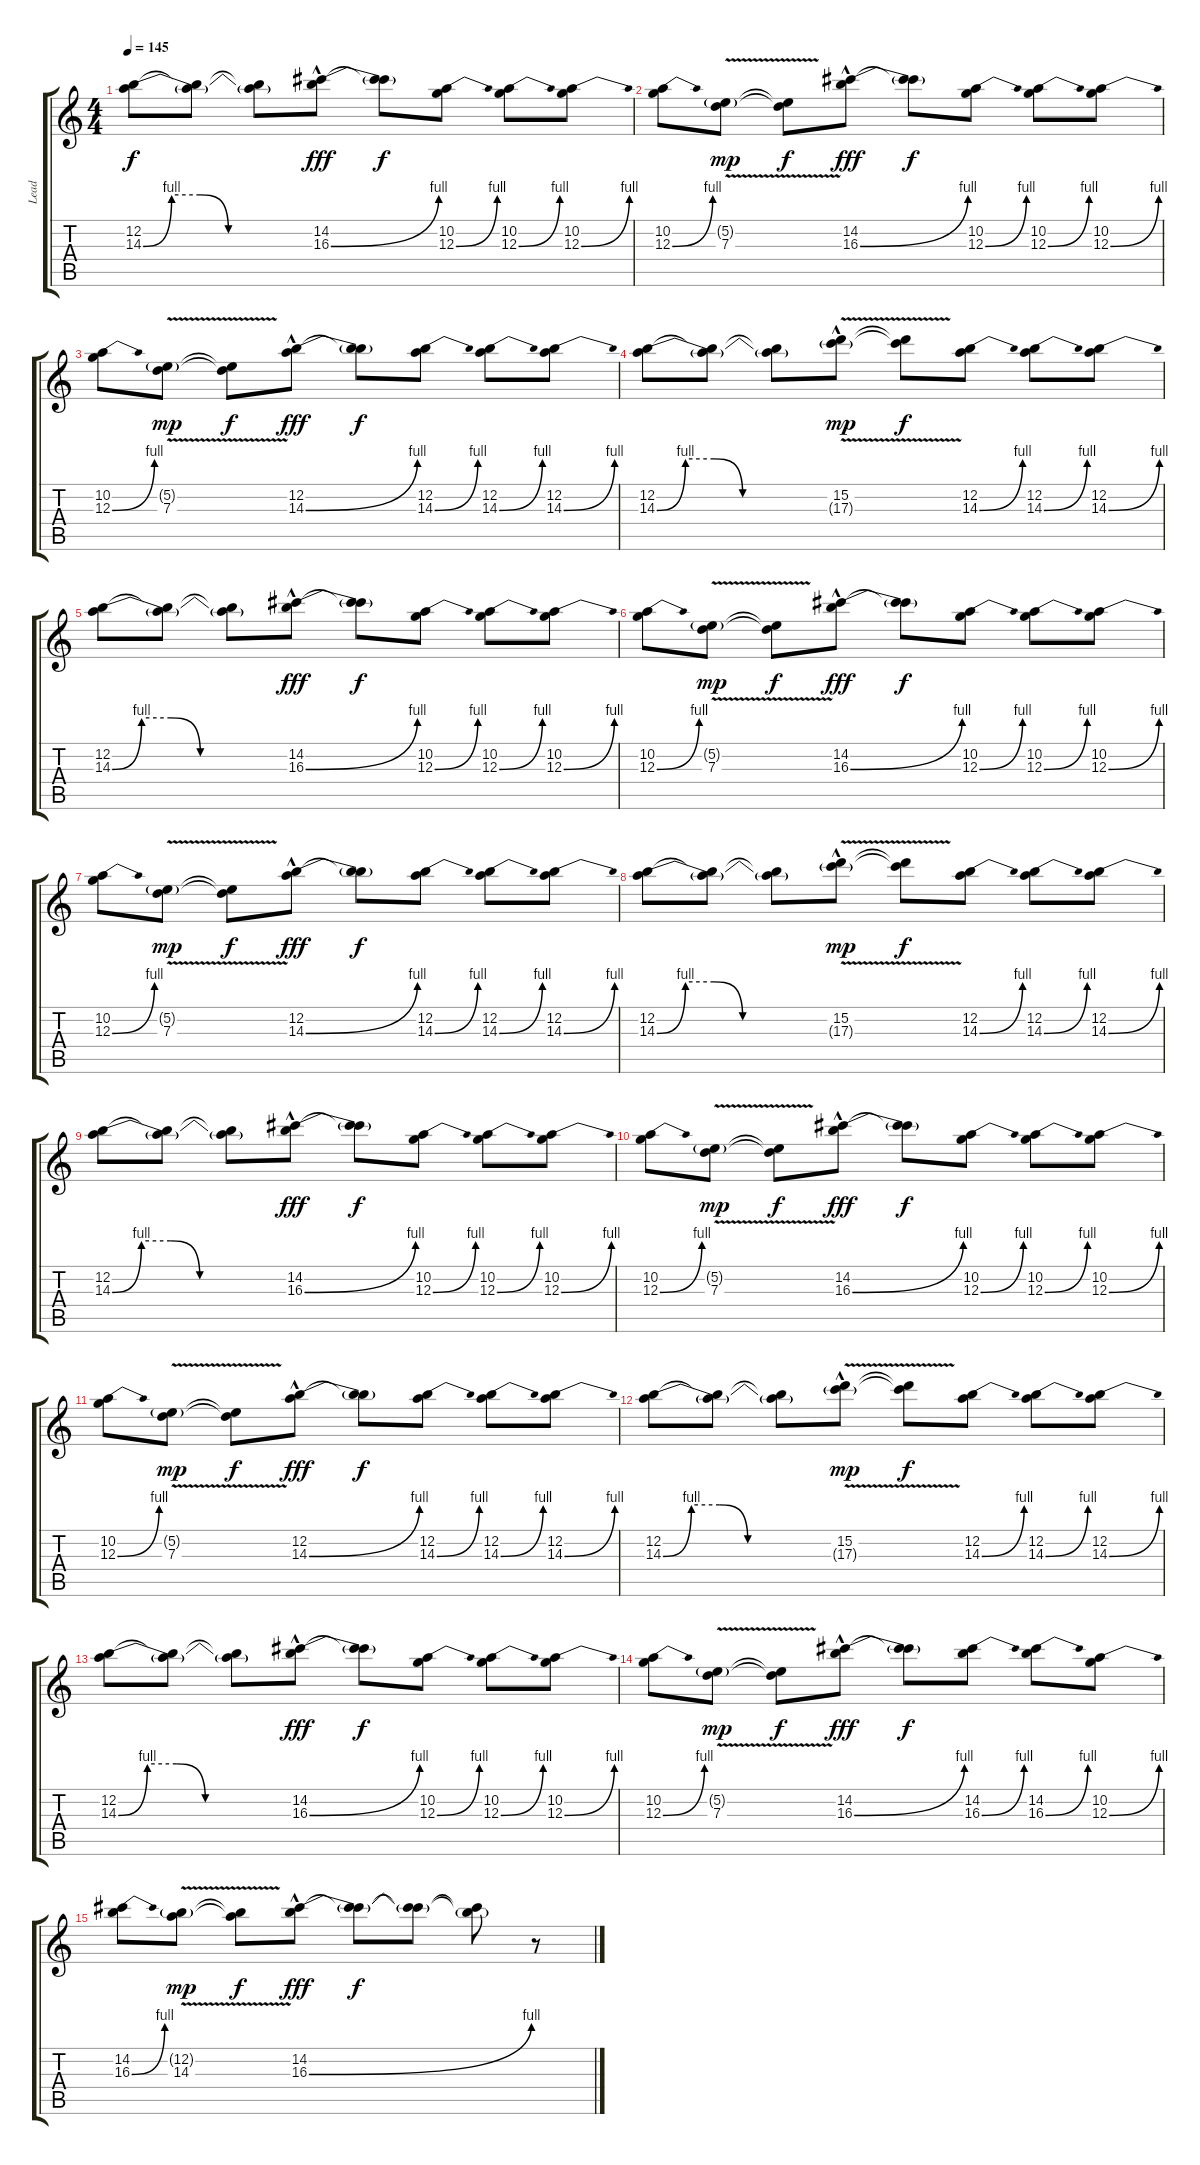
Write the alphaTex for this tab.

\track ("Lead" "Lead") {instrument overdrivenguitar}
\staff {score tabs}
\tuning (E4 B3 G3 D3 A2 E2) {hide}
\ts (4 4)
\tempo 145
\clef g2
\ks c
(12.2 14.3{be (custom 0 0 10 4 20 4 30 0 60 0)}).8{dy f} (12.2{t} 14.3{t}).8 (12.2{t} 14.3{t}).8 (14.2{hac} 16.3{be (bend 0 0 60 4)}).8{dy fff} (14.2{t} 16.3{t}).8{dy f} (10.2 12.3{be (bend 0 0 60 4)}).8 (10.2 12.3{be (bend 0 0 60 4)}).8 (10.2 12.3{be (bend 0 0 60 4)}).8 |
(10.2 12.3{be (bend 0 0 60 4)}).8 (5.2{g} 7.3{v}).8{dy mp} (5.2{t} 7.3{t}).8{dy f} (14.2{hac} 16.3{be (bend 0 0 60 4)}).8{dy fff} (14.2{t} 16.3{t}).8{dy f} (10.2 12.3{be (bend 0 0 60 4)}).8 (10.2 12.3{be (bend 0 0 60 4)}).8 (10.2 12.3{be (bend 0 0 60 4)}).8 |
(10.2 12.3{be (bend 0 0 60 4)}).8 (5.2{v g} 7.3{v}).8{dy mp} (5.2{t} 7.3{t}).8{dy f} (12.2{hac} 14.3{be (bend 0 0 60 4)}).8{dy fff} (12.2{t} 14.3{t}).8{dy f} (12.2 14.3{be (bend 0 0 60 4)}).8 (12.2 14.3{be (bend 0 0 60 4)}).8 (12.2 14.3{be (bend 0 0 60 4)}).8 |
(12.2 14.3{be (custom 0 0 10 4 20 4 30 0 60 0)}).8 (12.2{t} 14.3{t}).8 (12.2{t} 14.3{t}).8 (15.2{v hac} 17.3{v g}).8{dy mp} (15.2{t} 17.3{t}).8{dy f} (12.2 14.3{be (bend 0 0 60 4)}).8 (12.2 14.3{be (bend 0 0 60 4)}).8 (12.2 14.3{be (bend 0 0 60 4)}).8 |
(12.2 14.3{be (custom 0 0 10 4 20 4 30 0 60 0)}).8 (12.2{t} 14.3{t}).8 (12.2{t} 14.3{t}).8 (14.2{hac} 16.3{be (bend 0 0 60 4)}).8{dy fff} (14.2{t} 16.3{t}).8{dy f} (10.2 12.3{be (bend 0 0 60 4)}).8 (10.2 12.3{be (bend 0 0 60 4)}).8 (10.2 12.3{be (bend 0 0 60 4)}).8 |
(10.2 12.3{be (bend 0 0 60 4)}).8 (5.2{g} 7.3{v}).8{dy mp} (5.2{t} 7.3{t}).8{dy f} (14.2{hac} 16.3{be (bend 0 0 60 4)}).8{dy fff} (14.2{t} 16.3{t}).8{dy f} (10.2 12.3{be (bend 0 0 60 4)}).8 (10.2 12.3{be (bend 0 0 60 4)}).8 (10.2 12.3{be (bend 0 0 60 4)}).8 |
(10.2 12.3{be (bend 0 0 60 4)}).8 (5.2{v g} 7.3{v}).8{dy mp} (5.2{t} 7.3{t}).8{dy f} (12.2{hac} 14.3{be (bend 0 0 60 4)}).8{dy fff} (12.2{t} 14.3{t}).8{dy f} (12.2 14.3{be (bend 0 0 60 4)}).8 (12.2 14.3{be (bend 0 0 60 4)}).8 (12.2 14.3{be (bend 0 0 60 4)}).8 |
(12.2 14.3{be (custom 0 0 10 4 20 4 30 0 60 0)}).8 (12.2{t} 14.3{t}).8 (12.2{t} 14.3{t}).8 (15.2{v hac} 17.3{v g}).8{dy mp} (15.2{t} 17.3{t}).8{dy f} (12.2 14.3{be (bend 0 0 60 4)}).8 (12.2 14.3{be (bend 0 0 60 4)}).8 (12.2 14.3{be (bend 0 0 60 4)}).8 |
(12.2 14.3{be (custom 0 0 10 4 20 4 30 0 60 0)}).8 (12.2{t} 14.3{t}).8 (12.2{t} 14.3{t}).8 (14.2{hac} 16.3{be (bend 0 0 60 4)}).8{dy fff} (14.2{t} 16.3{t}).8{dy f} (10.2 12.3{be (bend 0 0 60 4)}).8 (10.2 12.3{be (bend 0 0 60 4)}).8 (10.2 12.3{be (bend 0 0 60 4)}).8 |
(10.2 12.3{be (bend 0 0 60 4)}).8 (5.2{g} 7.3{v}).8{dy mp} (5.2{t} 7.3{t}).8{dy f} (14.2{hac} 16.3{be (bend 0 0 60 4)}).8{dy fff} (14.2{t} 16.3{t}).8{dy f} (10.2 12.3{be (bend 0 0 60 4)}).8 (10.2 12.3{be (bend 0 0 60 4)}).8 (10.2 12.3{be (bend 0 0 60 4)}).8 |
(10.2 12.3{be (bend 0 0 60 4)}).8 (5.2{v g} 7.3{v}).8{dy mp} (5.2{t} 7.3{t}).8{dy f} (12.2{hac} 14.3{be (bend 0 0 60 4)}).8{dy fff} (12.2{t} 14.3{t}).8{dy f} (12.2 14.3{be (bend 0 0 60 4)}).8 (12.2 14.3{be (bend 0 0 60 4)}).8 (12.2 14.3{be (bend 0 0 60 4)}).8 |
(12.2 14.3{be (custom 0 0 10 4 20 4 30 0 60 0)}).8 (12.2{t} 14.3{t}).8 (12.2{t} 14.3{t}).8 (15.2{v hac} 17.3{v g}).8{dy mp} (15.2{t} 17.3{t}).8{dy f} (12.2 14.3{be (bend 0 0 60 4)}).8 (12.2 14.3{be (bend 0 0 60 4)}).8 (12.2 14.3{be (bend 0 0 60 4)}).8 |
(12.2 14.3{be (custom 0 0 10 4 20 4 30 0 60 0)}).8 (12.2{t} 14.3{t}).8 (12.2{t} 14.3{t}).8 (14.2{hac} 16.3{be (bend 0 0 60 4)}).8{dy fff} (14.2{t} 16.3{t}).8{dy f} (10.2 12.3{be (bend 0 0 60 4)}).8 (10.2 12.3{be (bend 0 0 60 4)}).8 (10.2 12.3{be (bend 0 0 60 4)}).8 |
(10.2 12.3{be (bend 0 0 60 4)}).8 (5.2{g} 7.3{v}).8{dy mp} (5.2{t} 7.3{t}).8{dy f} (14.2{hac} 16.3{be (bend 0 0 60 4)}).8{dy fff} (14.2{t} 16.3{t}).8{dy f} (14.2 16.3{be (bend 0 0 60 4)}).8 (14.2 16.3{be (bend 0 0 60 4)}).8 (10.2 12.3{be (bend 0 0 60 4)}).8 |
(14.2 16.3{be (bend 0 0 60 4)}).8 (12.2{v g} 14.3{v}).8{dy mp} (12.2{t} 14.3{t}).8{dy f} (14.2{hac} 16.3{be (bend 0 0 60 4)}).8{dy fff} (14.2{t} 16.3{t}).8{dy f} (14.2{t} 16.3{t}).8 (14.2{t} 16.3{t}).8 r.8
